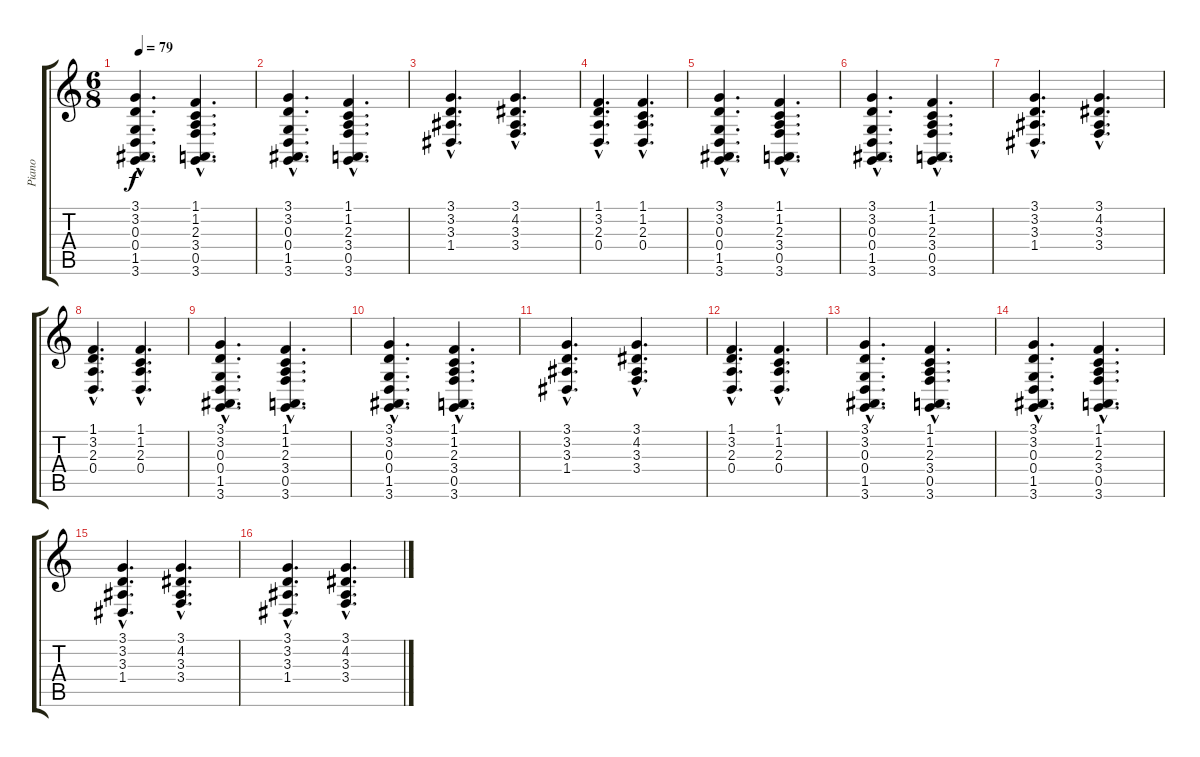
\track ("Piano" "Piano") {instrument electricgrandpiano}
\staff {score tabs}
\tuning (E4 B3 G3 D3 A2 E2) {hide}
\ts (6 8)
\tempo 79
\clef g2
\ks c
(3.1{hac} 3.2{hac} 0.3{hac} 0.4{hac} 1.5{hac} 3.6{hac}).4{d dy f} (1.1{hac} 1.2{hac} 2.3{hac} 3.4{hac} 0.5{hac} 3.6{hac}).4{d} |
(3.1{hac} 3.2{hac} 0.3{hac} 0.4{hac} 1.5{hac} 3.6{hac}).4{d} (1.1{hac} 1.2{hac} 2.3{hac} 3.4{hac} 0.5{hac} 3.6{hac}).4{d} |
(3.1{hac} 3.2{hac} 3.3{hac} 1.4{hac}).4{d} (3.1{hac} 4.2{hac} 3.3{hac} 3.4{hac}).4{d} |
(1.1{hac} 3.2{hac} 2.3{hac} 0.4{hac}).4{d} (1.1{hac} 1.2{hac} 2.3{hac} 0.4{hac}).4{d} |
(3.1{hac} 3.2{hac} 0.3{hac} 0.4{hac} 1.5{hac} 3.6{hac}).4{d} (1.1{hac} 1.2{hac} 2.3{hac} 3.4{hac} 0.5{hac} 3.6{hac}).4{d} |
(3.1{hac} 3.2{hac} 0.3{hac} 0.4{hac} 1.5{hac} 3.6{hac}).4{d} (1.1{hac} 1.2{hac} 2.3{hac} 3.4{hac} 0.5{hac} 3.6{hac}).4{d} |
(3.1{hac} 3.2{hac} 3.3{hac} 1.4{hac}).4{d} (3.1{hac} 4.2{hac} 3.3{hac} 3.4{hac}).4{d} |
(1.1{hac} 3.2{hac} 2.3{hac} 0.4{hac}).4{d} (1.1{hac} 1.2{hac} 2.3{hac} 0.4{hac}).4{d} |
(3.1{hac} 3.2{hac} 0.3{hac} 0.4{hac} 1.5{hac} 3.6{hac}).4{d} (1.1{hac} 1.2{hac} 2.3{hac} 3.4{hac} 0.5{hac} 3.6{hac}).4{d} |
(3.1{hac} 3.2{hac} 0.3{hac} 0.4{hac} 1.5{hac} 3.6{hac}).4{d} (1.1{hac} 1.2{hac} 2.3{hac} 3.4{hac} 0.5{hac} 3.6{hac}).4{d} |
(3.1{hac} 3.2{hac} 3.3{hac} 1.4{hac}).4{d} (3.1{hac} 4.2{hac} 3.3{hac} 3.4{hac}).4{d} |
(1.1{hac} 3.2{hac} 2.3{hac} 0.4{hac}).4{d} (1.1{hac} 1.2{hac} 2.3{hac} 0.4{hac}).4{d} |
(3.1{hac} 3.2{hac} 0.3{hac} 0.4{hac} 1.5{hac} 3.6{hac}).4{d} (1.1{hac} 1.2{hac} 2.3{hac} 3.4{hac} 0.5{hac} 3.6{hac}).4{d} |
(3.1{hac} 3.2{hac} 0.3{hac} 0.4{hac} 1.5{hac} 3.6{hac}).4{d} (1.1{hac} 1.2{hac} 2.3{hac} 3.4{hac} 0.5{hac} 3.6{hac}).4{d} |
(3.1{hac} 3.2{hac} 3.3{hac} 1.4{hac}).4{d} (3.1{hac} 4.2{hac} 3.3{hac} 3.4{hac}).4{d} |
(3.1{hac} 3.2{hac} 3.3{hac} 1.4{hac}).4{d} (3.1{hac} 4.2{hac} 3.3{hac} 3.4{hac}).4{d}
